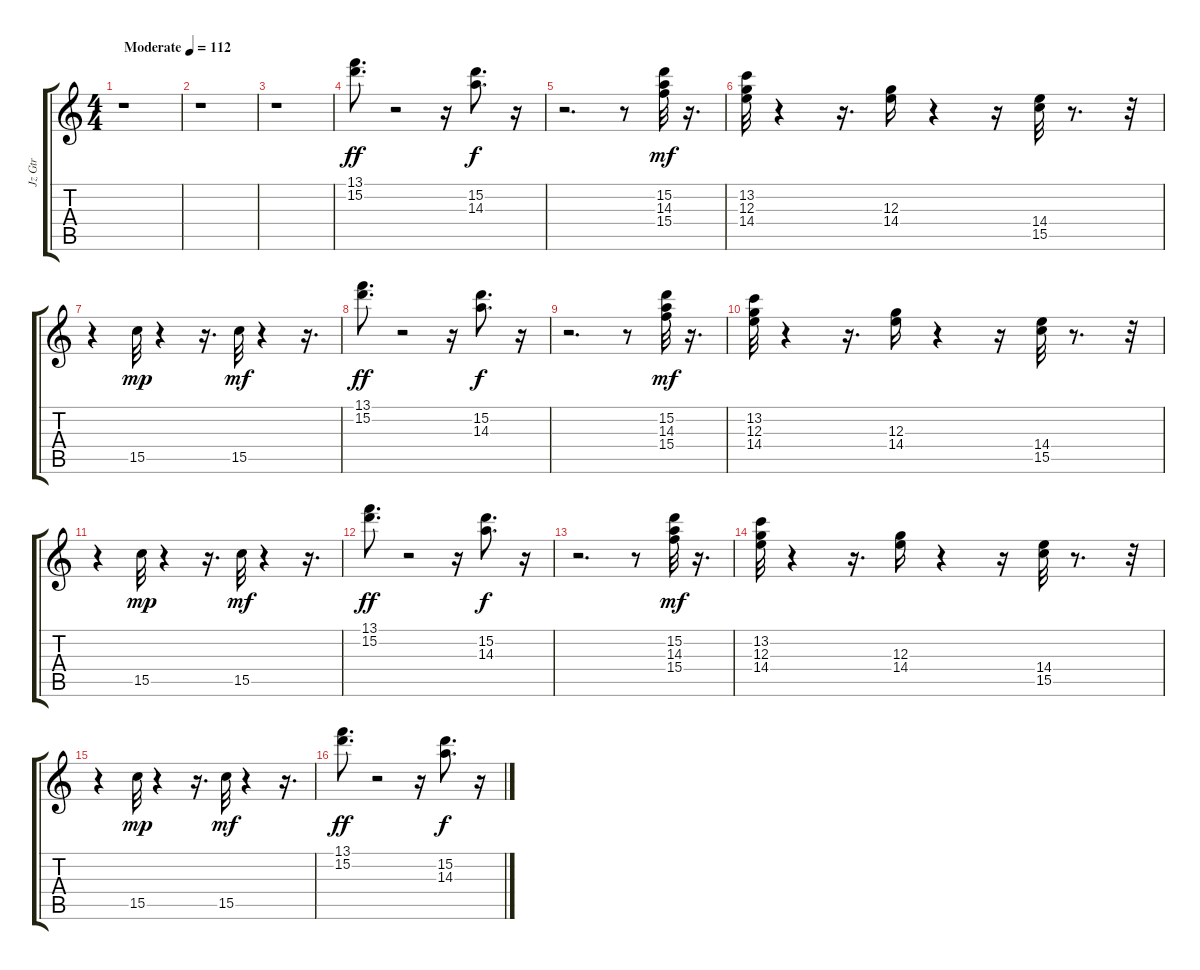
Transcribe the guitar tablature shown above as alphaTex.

\track ("Jz Gtr" "Jz Gtr") {instrument electricguitarjazz}
\staff {score tabs}
\tuning (E4 B3 G3 D3 A2 E2) {hide}
\ts (4 4)
\tempo (112 "Moderate")
\clef g2
\ks c
r.1{dy ff instrument electricguitarjazz} |
r.1 |
r.1 |
(13.1 15.2).8{d} r.2 r.16 (15.2 14.3).8{d dy f} r.16 |
r.2{d} r.8 (15.2 14.3 15.4).32{dy mf} r.16{d} |
(13.2 12.3 14.4).32 r.4 r.16{d} (12.3 14.4).16 r.4 r.16 (14.4 15.5).32 r.8{d} r.32 |
r.4 15.5.32{dy mp} r.4 r.16{d} 15.5.32{dy mf} r.4 r.16{d} |
(13.1 15.2).8{d dy ff} r.2 r.16 (15.2 14.3).8{d dy f} r.16 |
r.2{d} r.8 (15.2 14.3 15.4).32{dy mf} r.16{d} |
(13.2 12.3 14.4).32 r.4 r.16{d} (12.3 14.4).16 r.4 r.16 (14.4 15.5).32 r.8{d} r.32 |
r.4 15.5.32{dy mp} r.4 r.16{d} 15.5.32{dy mf} r.4 r.16{d} |
(13.1 15.2).8{d dy ff} r.2 r.16 (15.2 14.3).8{d dy f} r.16 |
r.2{d} r.8 (15.2 14.3 15.4).32{dy mf} r.16{d} |
(13.2 12.3 14.4).32 r.4 r.16{d} (12.3 14.4).16 r.4 r.16 (14.4 15.5).32 r.8{d} r.32 |
r.4 15.5.32{dy mp} r.4 r.16{d} 15.5.32{dy mf} r.4 r.16{d} |
(13.1 15.2).8{d dy ff} r.2 r.16 (15.2 14.3).8{d dy f} r.16
